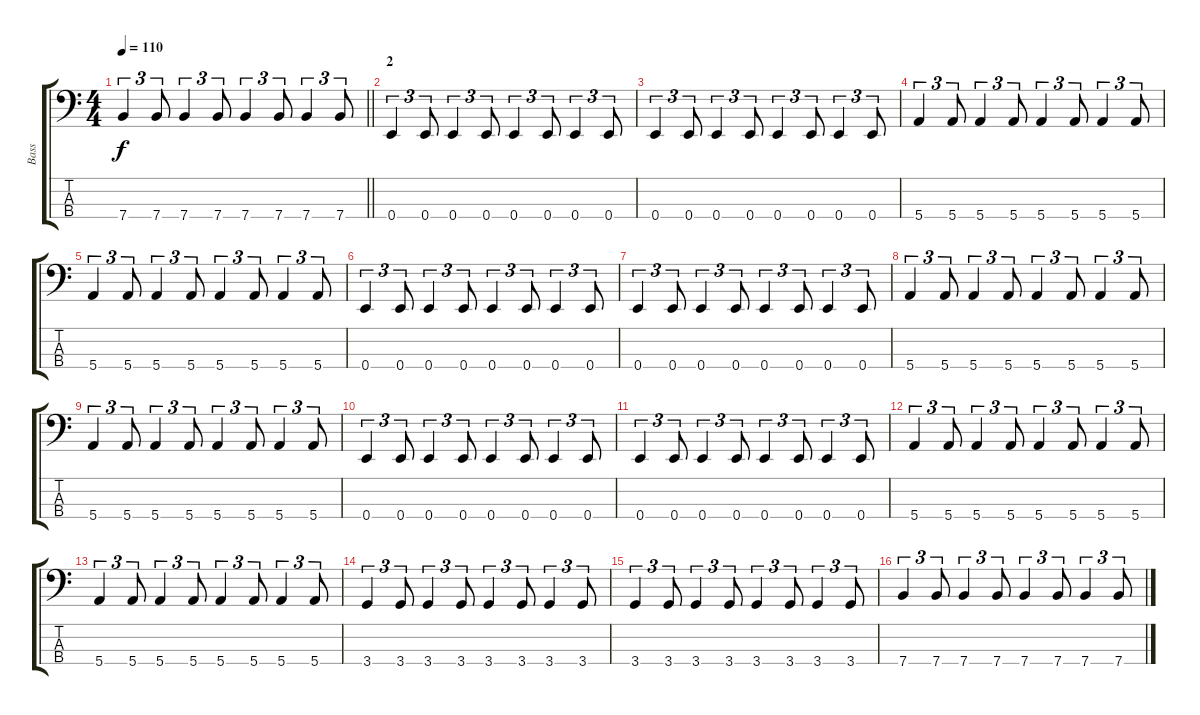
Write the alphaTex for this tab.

\track ("Bass" "Bass") {instrument electricbassfinger}
\staff {score tabs}
\tuning (G2 D2 A1 E1) {hide}
\ts (4 4)
\tempo 110
\clef f4
\barLineRight lightlight
\ks c
7.4.4{tu (3 2) dy f} 7.4.8{tu (3 2)} 7.4.4{tu (3 2)} 7.4.8{tu (3 2)} 7.4.4{tu (3 2)} 7.4.8{tu (3 2)} 7.4.4{tu (3 2)} 7.4.8{tu (3 2)} |
\section ("" "2")
0.4.4{tu (3 2)} 0.4.8{tu (3 2)} 0.4.4{tu (3 2)} 0.4.8{tu (3 2)} 0.4.4{tu (3 2)} 0.4.8{tu (3 2)} 0.4.4{tu (3 2)} 0.4.8{tu (3 2)} |
0.4.4{tu (3 2)} 0.4.8{tu (3 2)} 0.4.4{tu (3 2)} 0.4.8{tu (3 2)} 0.4.4{tu (3 2)} 0.4.8{tu (3 2)} 0.4.4{tu (3 2)} 0.4.8{tu (3 2)} |
5.4.4{tu (3 2)} 5.4.8{tu (3 2)} 5.4.4{tu (3 2)} 5.4.8{tu (3 2)} 5.4.4{tu (3 2)} 5.4.8{tu (3 2)} 5.4.4{tu (3 2)} 5.4.8{tu (3 2)} |
5.4.4{tu (3 2)} 5.4.8{tu (3 2)} 5.4.4{tu (3 2)} 5.4.8{tu (3 2)} 5.4.4{tu (3 2)} 5.4.8{tu (3 2)} 5.4.4{tu (3 2)} 5.4.8{tu (3 2)} |
0.4.4{tu (3 2)} 0.4.8{tu (3 2)} 0.4.4{tu (3 2)} 0.4.8{tu (3 2)} 0.4.4{tu (3 2)} 0.4.8{tu (3 2)} 0.4.4{tu (3 2)} 0.4.8{tu (3 2)} |
0.4.4{tu (3 2)} 0.4.8{tu (3 2)} 0.4.4{tu (3 2)} 0.4.8{tu (3 2)} 0.4.4{tu (3 2)} 0.4.8{tu (3 2)} 0.4.4{tu (3 2)} 0.4.8{tu (3 2)} |
5.4.4{tu (3 2)} 5.4.8{tu (3 2)} 5.4.4{tu (3 2)} 5.4.8{tu (3 2)} 5.4.4{tu (3 2)} 5.4.8{tu (3 2)} 5.4.4{tu (3 2)} 5.4.8{tu (3 2)} |
5.4.4{tu (3 2)} 5.4.8{tu (3 2)} 5.4.4{tu (3 2)} 5.4.8{tu (3 2)} 5.4.4{tu (3 2)} 5.4.8{tu (3 2)} 5.4.4{tu (3 2)} 5.4.8{tu (3 2)} |
0.4.4{tu (3 2)} 0.4.8{tu (3 2)} 0.4.4{tu (3 2)} 0.4.8{tu (3 2)} 0.4.4{tu (3 2)} 0.4.8{tu (3 2)} 0.4.4{tu (3 2)} 0.4.8{tu (3 2)} |
0.4.4{tu (3 2)} 0.4.8{tu (3 2)} 0.4.4{tu (3 2)} 0.4.8{tu (3 2)} 0.4.4{tu (3 2)} 0.4.8{tu (3 2)} 0.4.4{tu (3 2)} 0.4.8{tu (3 2)} |
5.4.4{tu (3 2)} 5.4.8{tu (3 2)} 5.4.4{tu (3 2)} 5.4.8{tu (3 2)} 5.4.4{tu (3 2)} 5.4.8{tu (3 2)} 5.4.4{tu (3 2)} 5.4.8{tu (3 2)} |
5.4.4{tu (3 2)} 5.4.8{tu (3 2)} 5.4.4{tu (3 2)} 5.4.8{tu (3 2)} 5.4.4{tu (3 2)} 5.4.8{tu (3 2)} 5.4.4{tu (3 2)} 5.4.8{tu (3 2)} |
3.4.4{tu (3 2)} 3.4.8{tu (3 2)} 3.4.4{tu (3 2)} 3.4.8{tu (3 2)} 3.4.4{tu (3 2)} 3.4.8{tu (3 2)} 3.4.4{tu (3 2)} 3.4.8{tu (3 2)} |
3.4.4{tu (3 2)} 3.4.8{tu (3 2)} 3.4.4{tu (3 2)} 3.4.8{tu (3 2)} 3.4.4{tu (3 2)} 3.4.8{tu (3 2)} 3.4.4{tu (3 2)} 3.4.8{tu (3 2)} |
7.4.4{tu (3 2)} 7.4.8{tu (3 2)} 7.4.4{tu (3 2)} 7.4.8{tu (3 2)} 7.4.4{tu (3 2)} 7.4.8{tu (3 2)} 7.4.4{tu (3 2)} 7.4.8{tu (3 2)}
